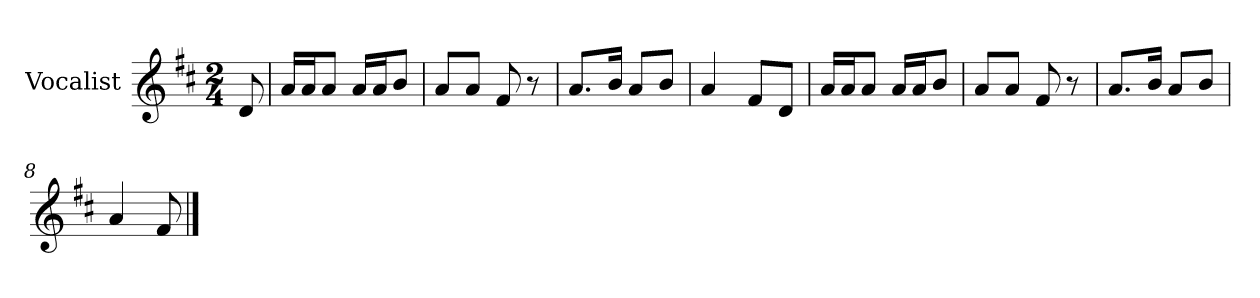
**kern
*part1
*staff1
*I"Vocalist
*k[f#c#]
*D:
*M2/4
=
8d
=1
16aLL
16aJ
8aJ
16aLL
16aJ
8bJ
=2
8aL
8aJ
8f#
8r
=3
8.aL
16bJk
8aL
8bJ
=4
4a
8f#L
8dJ
=5
16aLL
16aJ
8aJ
16aLL
16aJ
8bJ
=6
8aL
8aJ
8f#
8r
=7
8.aL
16bJk
8aL
8bJ
=8
4a
8f#
==
*-
